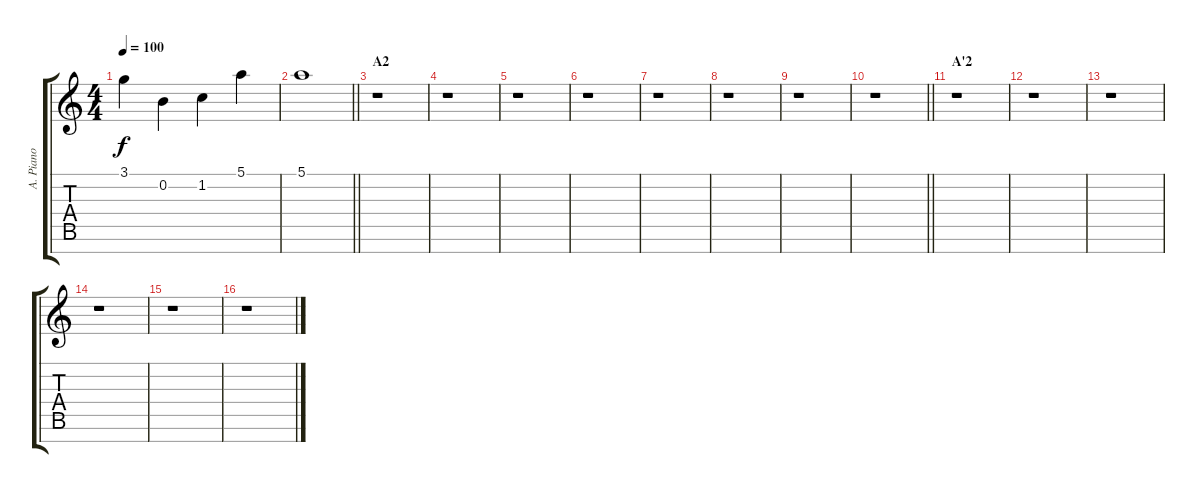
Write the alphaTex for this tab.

\track ("A. Piano" "A. Piano") {instrument acousticgrandpiano}
\staff {score tabs}
\tuning (E5 B4 G4 D4 A3 E3 B2) {hide}
\ts (4 4)
\tempo 100
\clef g2
\ks c
3.1.4{dy f} 0.2.4 1.2.4 5.1.4 |
\barLineRight lightlight
5.1.1 |
\section ("" "A2")
r.1 |
r.1 |
r.1 |
r.1 |
r.1 |
r.1 |
r.1 |
\barLineRight lightlight
r.1 |
\section ("" "A'2")
r.1 |
r.1 |
r.1 |
r.1 |
r.1 |
r.1
